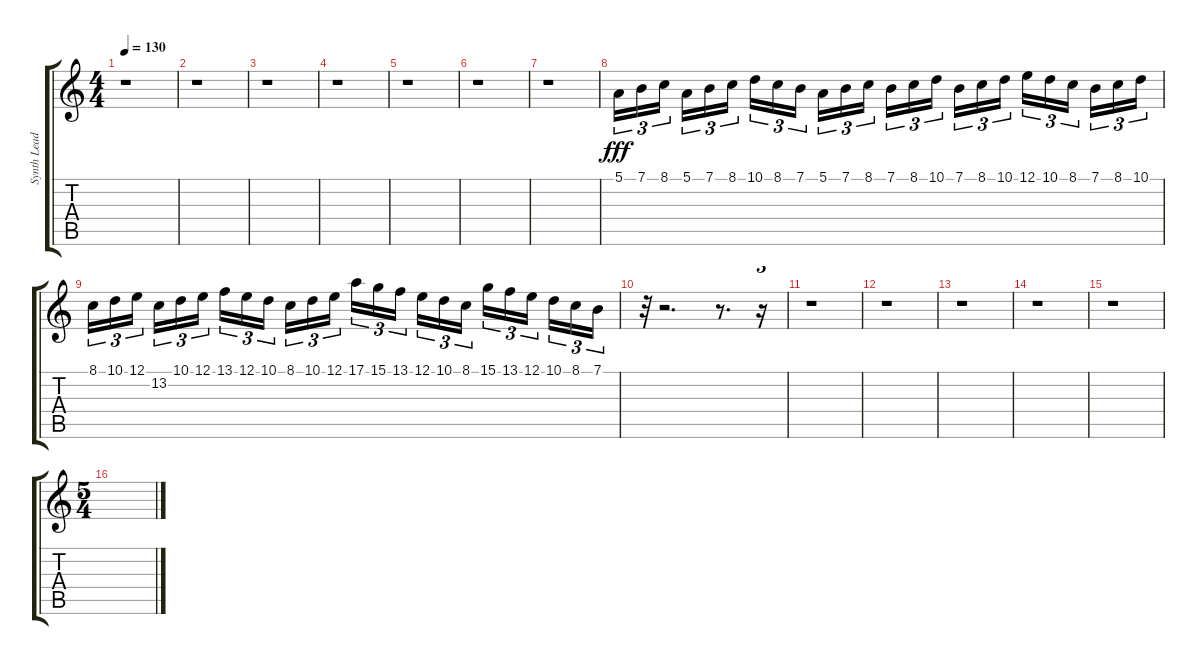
\track ("Synth Lead" "Synth Lead") {instrument lead2sawtooth}
\staff {score tabs}
\tuning (E4 B3 G3 D3 A2 E2) {hide}
\ts (4 4)
\tempo 130
\clef g2
\ks c
r.1{dy fff} |
r.1 |
r.1 |
r.1 |
r.1 |
r.1 |
r.1 |
5.1.16{tu (3 2)} 7.1.16{tu (3 2)} 8.1.16{tu (3 2) beam splitsecondary} 5.1.16{tu (3 2)} 7.1.16{tu (3 2)} 8.1.16{tu (3 2)} 10.1.16{tu (3 2)} 8.1.16{tu (3 2)} 7.1.16{tu (3 2) beam splitsecondary} 5.1.16{tu (3 2)} 7.1.16{tu (3 2)} 8.1.16{tu (3 2)} 7.1.16{tu (3 2)} 8.1.16{tu (3 2)} 10.1.16{tu (3 2) beam splitsecondary} 7.1.16{tu (3 2)} 8.1.16{tu (3 2)} 10.1.16{tu (3 2)} 12.1.16{tu (3 2)} 10.1.16{tu (3 2)} 8.1.16{tu (3 2) beam splitsecondary} 7.1.16{tu (3 2)} 8.1.16{tu (3 2)} 10.1.16{tu (3 2)} |
8.1.16{tu (3 2)} 10.1.16{tu (3 2)} 12.1.16{tu (3 2) beam splitsecondary} 13.2.16{tu (3 2)} 10.1.16{tu (3 2)} 12.1.16{tu (3 2)} 13.1.16{tu (3 2)} 12.1.16{tu (3 2)} 10.1.16{tu (3 2) beam splitsecondary} 8.1.16{tu (3 2)} 10.1.16{tu (3 2)} 12.1.16{tu (3 2)} 17.1.16{tu (3 2)} 15.1.16{tu (3 2)} 13.1.16{tu (3 2) beam splitsecondary} 12.1.16{tu (3 2)} 10.1.16{tu (3 2)} 8.1.16{tu (3 2)} 15.1.16{tu (3 2)} 13.1.16{tu (3 2)} 12.1.16{tu (3 2) beam splitsecondary} 10.1.16{tu (3 2)} 8.1.16{tu (3 2)} 7.1.16{tu (3 2)} |
r.32{tu (3 2)} r.2{d} r.8{d} r.16{tu (3 2)} |
r.1 |
r.1 |
r.1 |
r.1 |
r.1 |
\ts (5 4)
